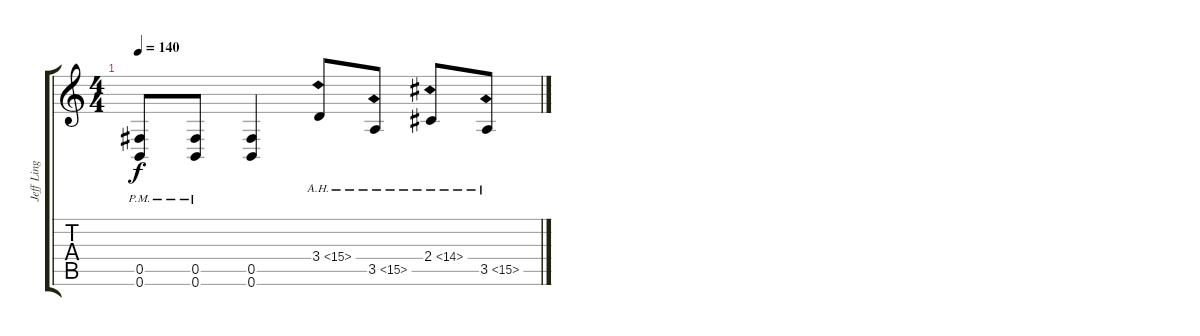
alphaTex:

\track ("Jeff Ling" "Jeff Ling") {instrument distortionguitar}
\staff {score tabs}
\tuning (Db4 Ab3 E3 B2 Gb2 B1) {hide}
\ts (4 4)
\tempo 140
\clef g2
\ks c
(0.5{pm} 0.6{pm}).8{dy f} (0.5{pm} 0.6{pm}).8 (0.5 0.6).4 3.4{ah 12}.8 3.5{ah 12}.8 2.4{ah 12}.8 3.5{ah 12}.8
